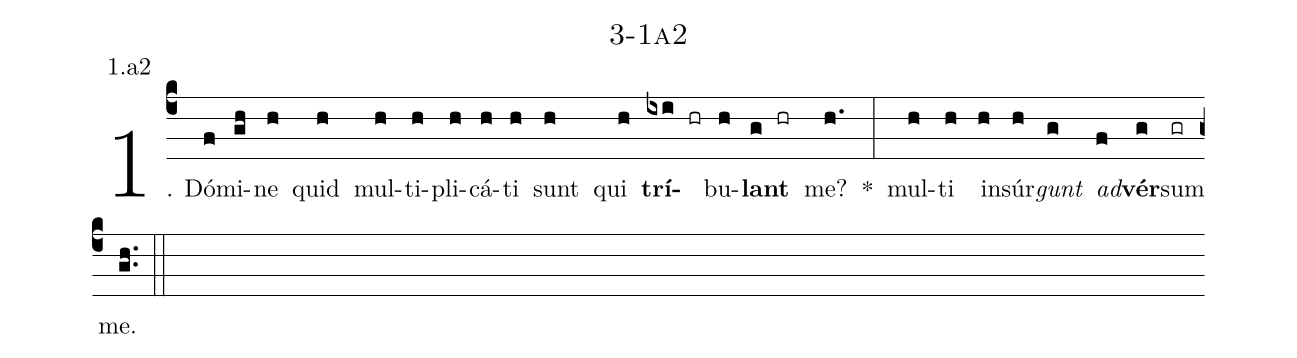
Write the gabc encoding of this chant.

name: 3-1a2;
annotation: 1.a2;
%%
(c4)1. Dó(f)mi(gh)ne(h) quid(h) mul(h)ti(h)pli(h)cá(h)ti(h) sunt(h) qui(h) <b>trí</b>(ixi hr)bu(h)<b>lant</b>(g hr) me?(h.) *(:) mul(h)ti(h) in(h)súr(h)<i>gunt</i>(g) <i>ad</i>(f)<b>vér</b>(g)sum(gr) me.(gh..) (::)
